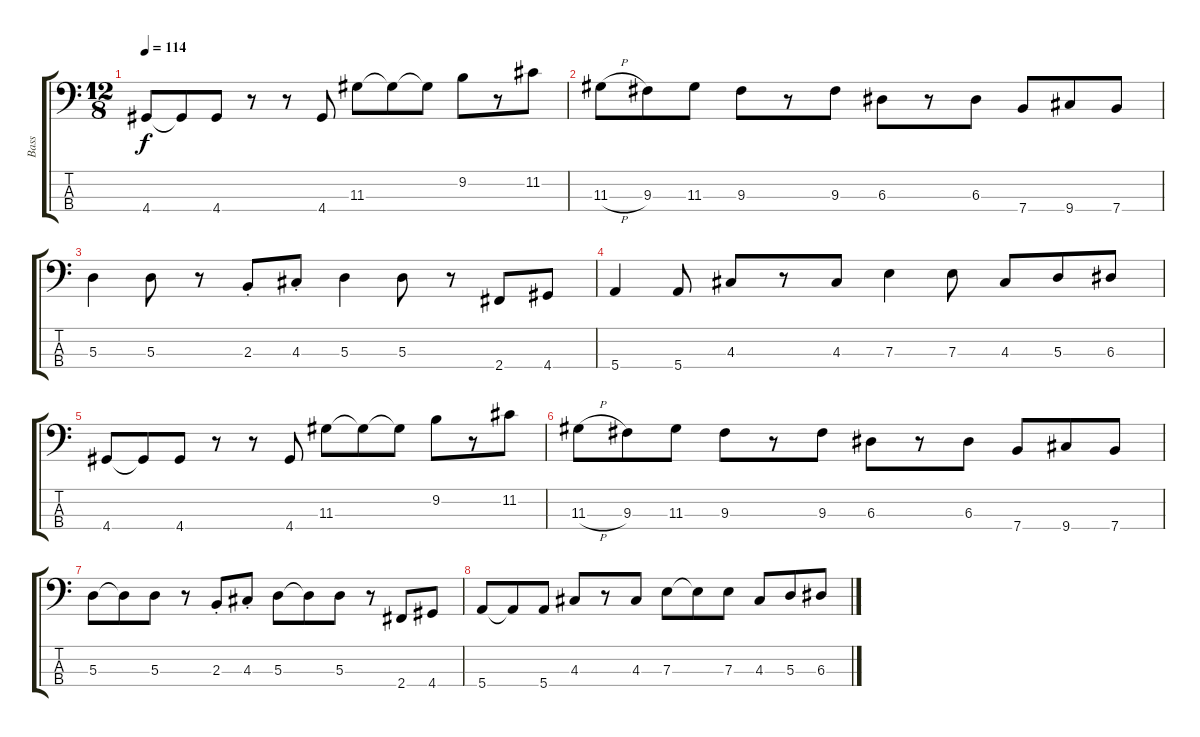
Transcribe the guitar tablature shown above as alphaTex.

\track ("Bass" "Bass") {instrument electricbassfinger}
\staff {score tabs}
\tuning (G2 D2 A1 E1) {hide}
\ts (12 8)
\tempo 114
\clef f4
\ks c
4.4.8{dy f} 4.4{t}.8 4.4.8 r.8 r.8 4.4.8 11.3.8 11.3{t}.8 11.3{t}.8 9.2.8 r.8 11.2.8 |
11.3{h}.8 9.3.8 11.3.8 9.3.8 r.8 9.3.8 6.3.8 r.8 6.3.8 7.4.8 9.4.8 7.4.8 |
5.3.4 5.3.8 r.8 2.3{st}.8 4.3{st}.8 5.3.4 5.3.8 r.8 2.4.8 4.4.8 |
5.4.4 5.4.8 4.3.8 r.8 4.3.8 7.3.4 7.3.8 4.3.8 5.3.8 6.3.8 |
4.4.8 4.4{t}.8 4.4.8 r.8 r.8 4.4.8 11.3.8 11.3{t}.8 11.3{t}.8 9.2.8 r.8 11.2.8 |
11.3{h}.8 9.3.8 11.3.8 9.3.8 r.8 9.3.8 6.3.8 r.8 6.3.8 7.4.8 9.4.8 7.4.8 |
5.3.8 5.3{t}.8 5.3.8 r.8 2.3{st}.8 4.3{st}.8 5.3.8 5.3{t}.8 5.3.8 r.8 2.4.8 4.4.8 |
5.4.8 5.4{t}.8 5.4.8 4.3.8 r.8 4.3.8 7.3.8 7.3{t}.8 7.3.8 4.3.8 5.3.8 6.3.8
